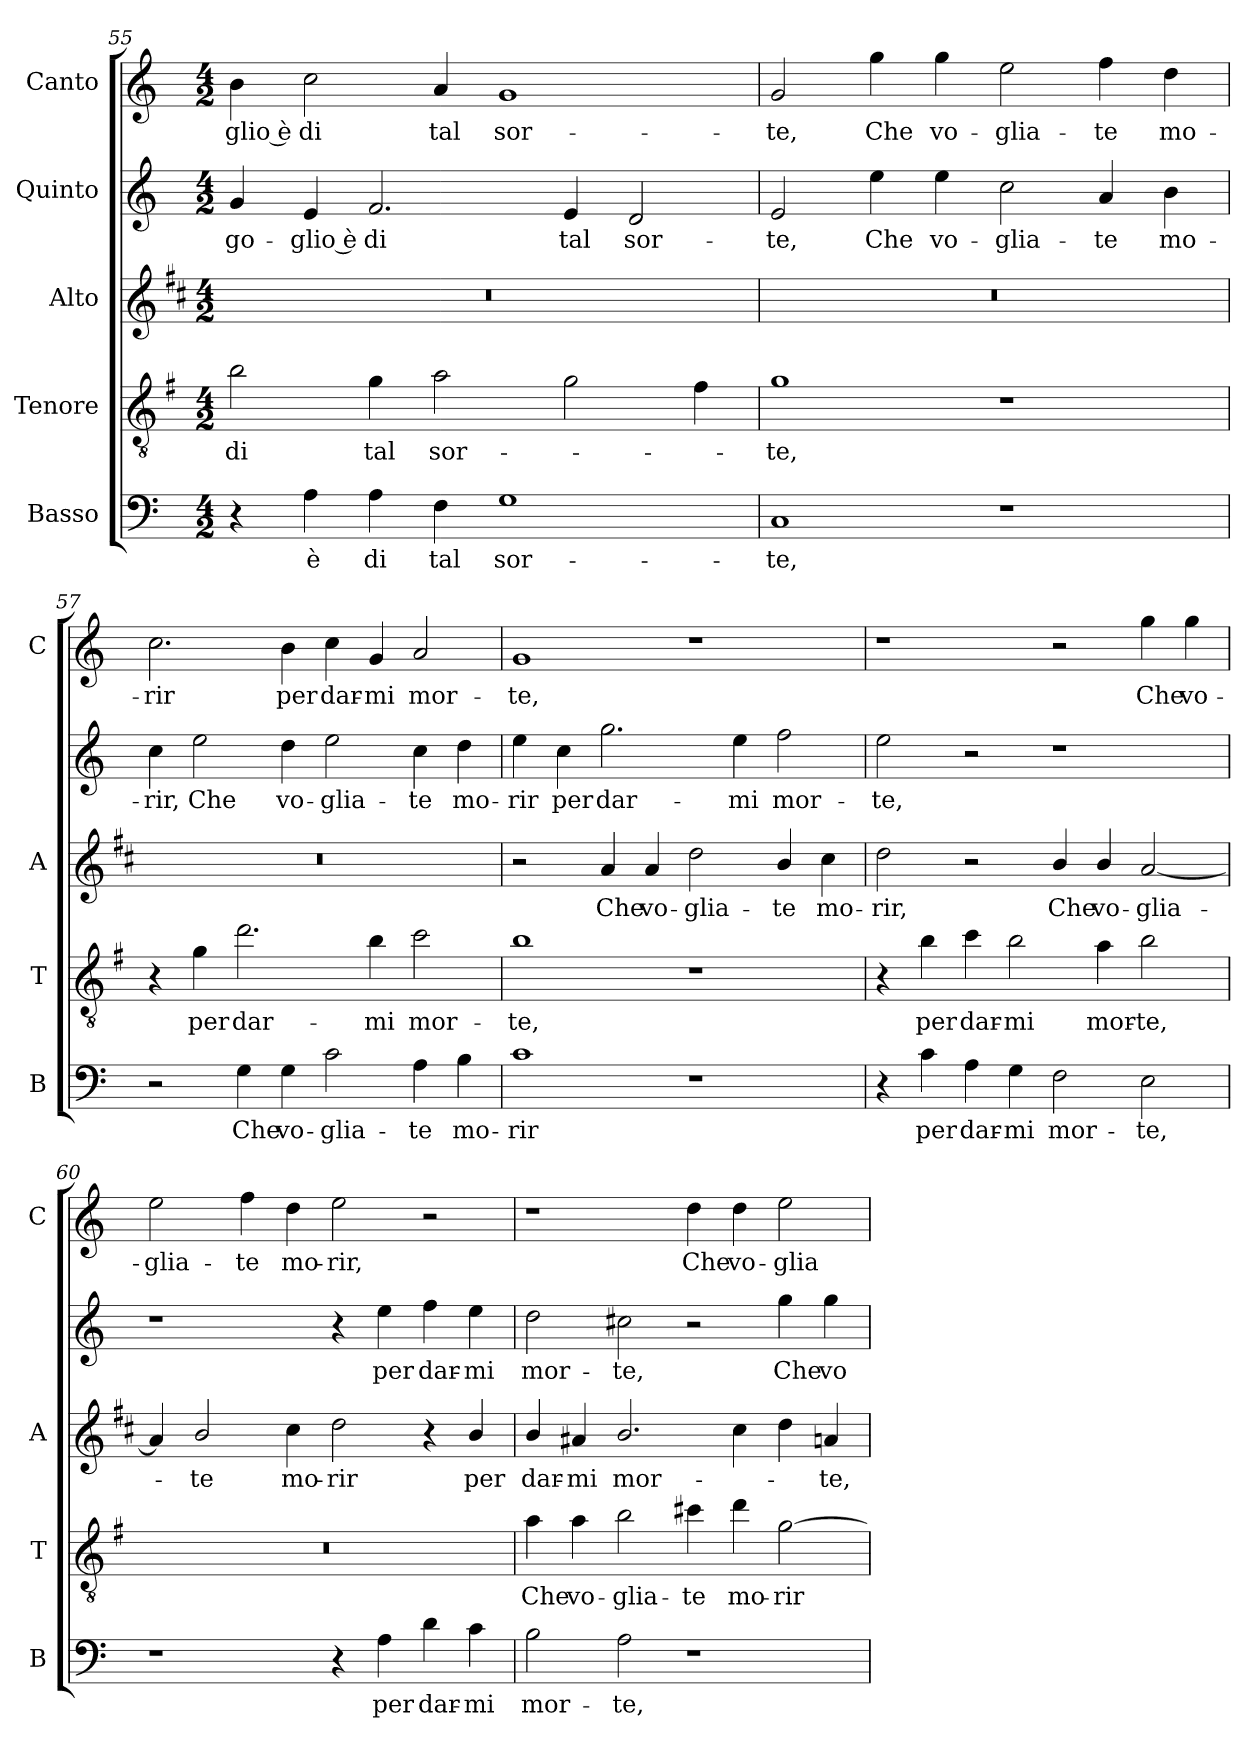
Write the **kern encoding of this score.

**kern	**text	**kern	**text	**kern	**text	**kern	**text	**kern	**text
*part5	*part5	*part4	*part4	*part3	*part3	*part2	*part2	*part1	*part1
*staff5	*staff5	*staff4	*staff4	*staff3	*staff3	*staff2	*staff2	*staff1	*staff1
*I"Basso	*	*I"Tenore	*	*I"Alto	*	*I"Quinto	*	*I"Canto	*
*I'B	*	*I'T	*	*I'A	*	*	*	*I'C	*
*clefF4	*	*clefGv2	*	*clefG2	*	*clefG2	*	*clefG2	*
*	*	*ITrd4c7	*	*ITrd1c2	*	*	*	*	*
*k[]	*	*k[]	*	*k[]	*	*k[]	*	*k[]	*
*C:	*	*C:	*	*C:	*	*C:	*	*C:	*
*M4/2	*	*M4/2	*	*M4/2	*	*M4/2	*	*M4/2	*
=55	=55	=55	=55	=55	=55	=55	=55	=55	=55
!	!	!	!LO:LY:b	!	!	!	!LO:LY:b	!	!LO:LY:b
4r	.	2e\	di	0r	.	4g/	-go-	4b\	-glio è
!	!LO:LY:b	!	!	!	!	!	!LO:LY:b	!	!LO:LY:b
4A\	è	.	.	.	.	4e/	-glio è	2cc\	di
!	!LO:LY:b	!	!LO:LY:b	!	!	!	!LO:LY:b	!	!
4A\	di	4c\	tal	.	.	2.f/	di	.	.
!	!LO:LY:b	!	!LO:LY:b	!	!	!	!	!	!LO:LY:b
4F\	tal	2d\	sor-	.	.	.	.	4a/	tal
!	!LO:LY:b	!	!	!	!	!	!	!	!LO:LY:b
1G	sor-	.	.	.	.	.	.	1g	sor-
!	!	!	!	!	!	!	!LO:LY:b	!	!
.	.	2c\	.	.	.	4e/	tal	.	.
!	!	!	!	!	!	!	!LO:LY:b	!	!
.	.	.	.	.	.	2d/	sor-	.	.
.	.	4B\	.	.	.	.	.	.	.
!!LO:LB:g=z
=56	=56	=56	=56	=56	=56	=56	=56	=56	=56
!	!LO:LY:b	!	!LO:LY:b	!	!	!	!LO:LY:b	!	!LO:LY:b
1C	-te,	1c	-te,	0r	.	2e/	-te,	2g/	-te,
!	!	!	!	!	!	!	!LO:LY:b	!	!LO:LY:b
.	.	.	.	.	.	4ee\	Che	4gg\	Che
!	!	!	!	!	!	!	!LO:LY:b	!	!LO:LY:b
.	.	.	.	.	.	4ee\	vo-	4gg\	vo-
!	!	!	!	!	!	!	!LO:LY:b	!	!LO:LY:b
1r	.	1r	.	.	.	2cc\	-glia-	2ee\	-glia-
!	!	!	!	!	!	!	!LO:LY:b	!	!LO:LY:b
.	.	.	.	.	.	4a/	-te	4ff\	-te
!	!	!	!	!	!	!	!LO:LY:b	!	!LO:LY:b
.	.	.	.	.	.	4b\	mo-	4dd\	mo-
=57	=57	=57	=57	=57	=57	=57	=57	=57	=57
!	!	!	!	!	!	!	!LO:LY:b	!	!LO:LY:b
2r	.	4r	.	0r	.	4cc\	-rir,	2.cc\	-rir
!	!	!	!LO:LY:b	!	!	!	!LO:LY:b	!	!
.	.	4c\	per	.	.	2ee\	Che	.	.
!	!LO:LY:b	!	!LO:LY:b	!	!	!	!	!	!
4G\	Che	2.g\	dar-	.	.	.	.	.	.
!	!LO:LY:b	!	!	!	!	!	!LO:LY:b	!	!LO:LY:b
4G\	vo-	.	.	.	.	4dd\	vo-	4b\	per
!	!LO:LY:b	!	!	!	!	!	!LO:LY:b	!	!LO:LY:b
2c\	-glia-	.	.	.	.	2ee\	-glia-	4cc\	dar-
!	!	!	!LO:LY:b	!	!	!	!	!	!LO:LY:b
.	.	4e\	-mi	.	.	.	.	4g/	-mi
!	!LO:LY:b	!	!LO:LY:b	!	!	!	!LO:LY:b	!	!LO:LY:b
4A\	-te	2f\	mor-	.	.	4cc\	-te	2a/	mor-
!	!LO:LY:b	!	!	!	!	!	!LO:LY:b	!	!
4B\	mo-	.	.	.	.	4dd\	mo-	.	.
=58	=58	=58	=58	=58	=58	=58	=58	=58	=58
!	!LO:LY:b	!	!LO:LY:b	!	!	!	!LO:LY:b	!	!LO:LY:b
1c	-rir	1e	-te,	2r	.	4ee\	-rir	1g	-te,
!	!	!	!	!	!	!	!LO:LY:b	!	!
.	.	.	.	.	.	4cc\	per	.	.
!	!	!	!	!	!LO:LY:b	!	!LO:LY:b	!	!
.	.	.	.	4g/	Che	2.gg\	dar-	.	.
!	!	!	!	!	!LO:LY:b	!	!	!	!
.	.	.	.	4g/	vo-	.	.	.	.
!	!	!	!	!	!LO:LY:b	!	!	!	!
1r	.	1r	.	2cc\	-glia-	.	.	1r	.
!	!	!	!	!	!	!	!LO:LY:b	!	!
.	.	.	.	.	.	4ee\	-mi	.	.
!	!	!	!	!	!LO:LY:b	!	!LO:LY:b	!	!
.	.	.	.	4a/	-te	2ff\	mor-	.	.
!	!	!	!	!	!LO:LY:b	!	!	!	!
.	.	.	.	4b\	mo-	.	.	.	.
!!LO:PB:g=z
=59	=59	=59	=59	=59	=59	=59	=59	=59	=59
!	!	!	!	!	!LO:LY:b	!	!LO:LY:b	!	!
4r	.	4r	.	2cc\	-rir,	2ee\	-te,	1r	.
!	!LO:LY:b	!	!LO:LY:b	!	!	!	!	!	!
4c\	per	4e\	per	.	.	.	.	.	.
!	!LO:LY:b	!	!LO:LY:b	!	!	!	!	!	!
4A\	dar-	4f\	dar-	2r	.	2r	.	.	.
!	!LO:LY:b	!	!LO:LY:b	!	!	!	!	!	!
4G\	-mi	2e\	-mi	.	.	.	.	.	.
!	!LO:LY:b	!	!	!	!LO:LY:b	!	!	!	!
2F\	mor-	.	.	4a/	Che	1r	.	2r	.
!	!	!	!LO:LY:b	!	!LO:LY:b	!	!	!	!
.	.	4d\	mor-	4a/	vo-	.	.	.	.
!	!LO:LY:b	!	!LO:LY:b	!	!LO:LY:b	!	!	!	!LO:LY:b
2E\	-te,	2e\	-te,	[2g/	-glia-	.	.	4gg\	Che
!	!	!	!	!	!	!	!	!	!LO:LY:b
.	.	.	.	.	.	.	.	4gg\	vo-
=60	=60	=60	=60	=60	=60	=60	=60	=60	=60
!	!	!	!	!	!	!	!	!	!LO:LY:b
1r	.	0r	.	4g/]	.	1r	.	2ee\	-glia-
!	!	!	!	!	!LO:LY:b	!	!	!	!
.	.	.	.	2a/	-te	.	.	.	.
!	!	!	!	!	!	!	!	!	!LO:LY:b
.	.	.	.	.	.	.	.	4ff\	-te
!	!	!	!	!	!LO:LY:b	!	!	!	!LO:LY:b
.	.	.	.	4b\	mo-	.	.	4dd\	mo-
!	!	!	!	!	!LO:LY:b	!	!	!	!LO:LY:b
4r	.	.	.	2cc\	-rir	4r	.	2ee\	-rir,
!	!LO:LY:b	!	!	!	!	!	!LO:LY:b	!	!
4A\	per	.	.	.	.	4ee\	per	.	.
!	!LO:LY:b	!	!	!	!	!	!LO:LY:b	!	!
4d\	dar-	.	.	4r	.	4ff\	dar-	2r	.
!	!LO:LY:b	!	!	!	!LO:LY:b	!	!LO:LY:b	!	!
4c\	-mi	.	.	4a/	per	4ee\	-mi	.	.
=61	=61	=61	=61	=61	=61	=61	=61	=61	=61
!	!LO:LY:b	!	!LO:LY:b	!	!LO:LY:b	!	!LO:LY:b	!	!
2B\	mor-	4d\	Che	4a/	dar-	2dd\	mor-	1r	.
!	!	!	!LO:LY:b	!	!LO:LY:b	!	!	!	!
.	.	4d\	vo-	4g#X/	-mi	.	.	.	.
!	!LO:LY:b	!	!LO:LY:b	!	!LO:LY:b	!	!LO:LY:b	!	!
2A\	-te,	2e\	-glia-	2.a/	mor-	2cc#X\	-te,	.	.
!	!	!	!LO:LY:b	!	!	!	!	!	!LO:LY:b
1r	.	4f#X\	-te	.	.	2r	.	4dd\	Che
!	!	!	!LO:LY:b	!	!	!	!	!	!LO:LY:b
.	.	4g\	mo-	4b\	.	.	.	4dd\	vo-
!	!	!	!LO:LY:b	!	!	!	!LO:LY:b	!	!LO:LY:b
.	.	[2c\	-rir	4cc\	.	4gg\	Che	2ee\	-glia-
!	!	!	!	!	!LO:LY:b	!	!LO:LY:b	!	!
.	.	.	.	4gn/	-te,	4gg\	vo-	.	.
=	=	=	=	=	=	=	=	=	=
*-	*-	*-	*-	*-	*-	*-	*-	*-	*-
